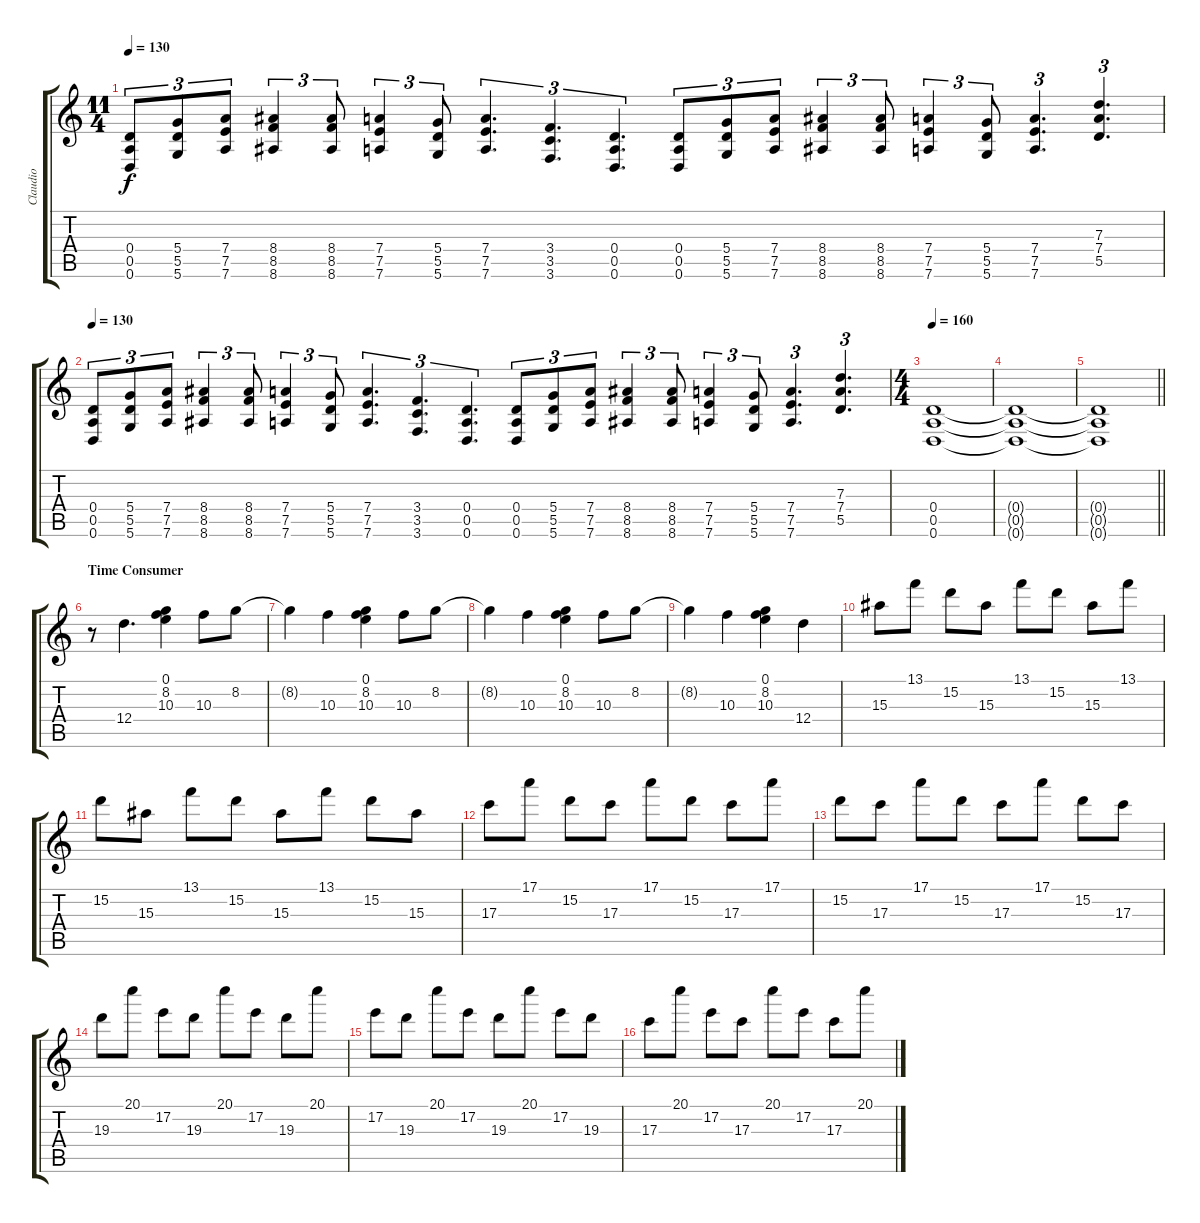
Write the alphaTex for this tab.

\track ("Claudio" "Claudio") {instrument overdrivenguitar}
\staff {score tabs}
\tuning (E4 B3 G3 D3 A2 D2) {hide}
\ts (11 4)
\tempo 130
\clef g2
\ks c
(0.4 0.5 0.6).8{tu (3 2) dy f} (5.4 5.5 5.6).8{tu (3 2)} (7.4 7.5 7.6).8{tu (3 2)} (8.4 8.5 8.6).4{tu (3 2)} (8.4 8.5 8.6).8{tu (3 2)} (7.4 7.5 7.6).4{tu (3 2)} (5.4 5.5 5.6).8{tu (3 2)} (7.4 7.5 7.6).4{d tu (3 2)} (3.4 3.5 3.6).4{d tu (3 2)} (0.4 0.5 0.6).4{d tu (3 2)} (0.4 0.5 0.6).8{tu (3 2)} (5.4 5.5 5.6).8{tu (3 2)} (7.4 7.5 7.6).8{tu (3 2)} (8.4 8.5 8.6).4{tu (3 2)} (8.4 8.5 8.6).8{tu (3 2)} (7.4 7.5 7.6).4{tu (3 2)} (5.4 5.5 5.6).8{tu (3 2)} (7.4 7.5 7.6).4{d tu (3 2)} (7.3 7.4 5.5).4{d tu (3 2)} |
\tempo 130
(0.4 0.5 0.6).8{tu (3 2)} (5.4 5.5 5.6).8{tu (3 2)} (7.4 7.5 7.6).8{tu (3 2)} (8.4 8.5 8.6).4{tu (3 2)} (8.4 8.5 8.6).8{tu (3 2)} (7.4 7.5 7.6).4{tu (3 2)} (5.4 5.5 5.6).8{tu (3 2)} (7.4 7.5 7.6).4{d tu (3 2)} (3.4 3.5 3.6).4{d tu (3 2)} (0.4 0.5 0.6).4{d tu (3 2)} (0.4 0.5 0.6).8{tu (3 2)} (5.4 5.5 5.6).8{tu (3 2)} (7.4 7.5 7.6).8{tu (3 2)} (8.4 8.5 8.6).4{tu (3 2)} (8.4 8.5 8.6).8{tu (3 2)} (7.4 7.5 7.6).4{tu (3 2)} (5.4 5.5 5.6).8{tu (3 2)} (7.4 7.5 7.6).4{d tu (3 2)} (7.3 7.4 5.5).4{d tu (3 2)} |
\ts (4 4)
\tempo 160
(0.4 0.5 0.6).1 |
(0.4{t} 0.5{t} 0.6{t}).1 |
\barLineRight lightlight
(0.4{t} 0.5{t} 0.6{t}).1 |
\section ("" "Time Consumer")
r.8 12.4.4{d} (0.1 8.2 10.3).4 10.3.8 8.2.8 |
8.2{t}.4 10.3.4 (0.1 8.2 10.3).4 10.3.8 8.2.8 |
8.2{t}.4 10.3.4 (0.1 8.2 10.3).4 10.3.8 8.2.8 |
8.2{t}.4 10.3.4 (0.1 8.2 10.3).4 12.4.4 |
15.3.8 13.1.8 15.2.8 15.3.8 13.1.8 15.2.8 15.3.8 13.1.8 |
15.2.8 15.3.8 13.1.8 15.2.8 15.3.8 13.1.8 15.2.8 15.3.8 |
17.3.8 17.1.8 15.2.8 17.3.8 17.1.8 15.2.8 17.3.8 17.1.8 |
15.2.8 17.3.8 17.1.8 15.2.8 17.3.8 17.1.8 15.2.8 17.3.8 |
19.3.8 20.1.8 17.2.8 19.3.8 20.1.8 17.2.8 19.3.8 20.1.8 |
17.2.8 19.3.8 20.1.8 17.2.8 19.3.8 20.1.8 17.2.8 19.3.8 |
17.3.8 20.1.8 17.2.8 17.3.8 20.1.8 17.2.8 17.3.8 20.1.8
